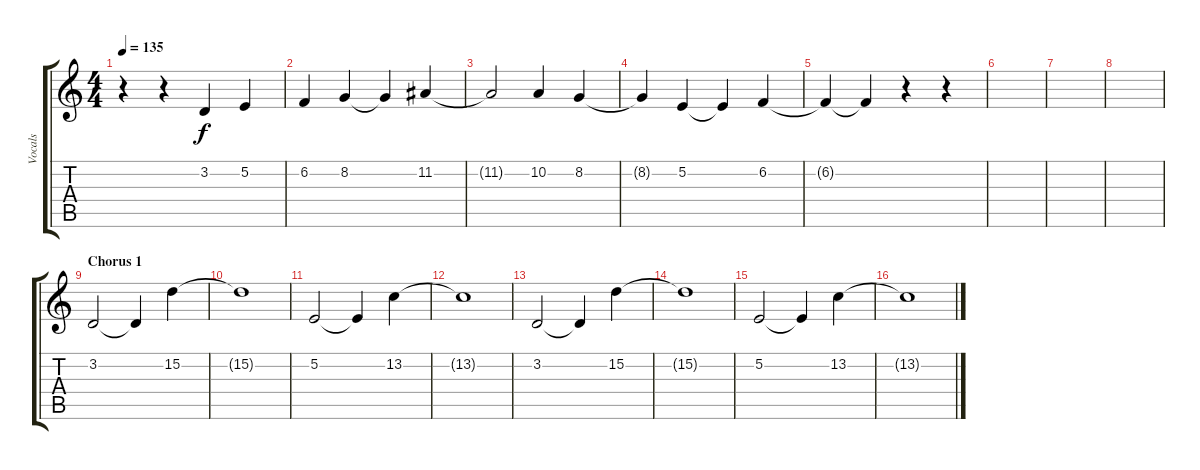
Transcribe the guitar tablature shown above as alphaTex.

\track ("Vocals" "Vocals") {instrument harmonica}
\staff {score tabs}
\tuning (E4 B3 G3 D3 A2 E2) {hide}
\ts (4 4)
\tempo 135
\clef g2
\ks c
r.4{dy f} r.4 3.2.4 5.2.4 |
6.2.4 8.2.4 8.2{t}.4 11.2.4 |
11.2{t}.2 10.2.4 8.2.4 |
8.2{t}.4 5.2.4 5.2{t}.4 6.2.4 |
6.2{t}.4 6.2{t}.4 r.4 r.4 |
|
|
|
\section ("" "Chorus 1")
3.2.2 3.2{t}.4 15.2.4 |
15.2{t}.1 |
5.2.2 5.2{t}.4 13.2.4 |
13.2{t}.1 |
3.2.2 3.2{t}.4 15.2.4 |
15.2{t}.1 |
5.2.2 5.2{t}.4 13.2.4 |
13.2{t}.1
